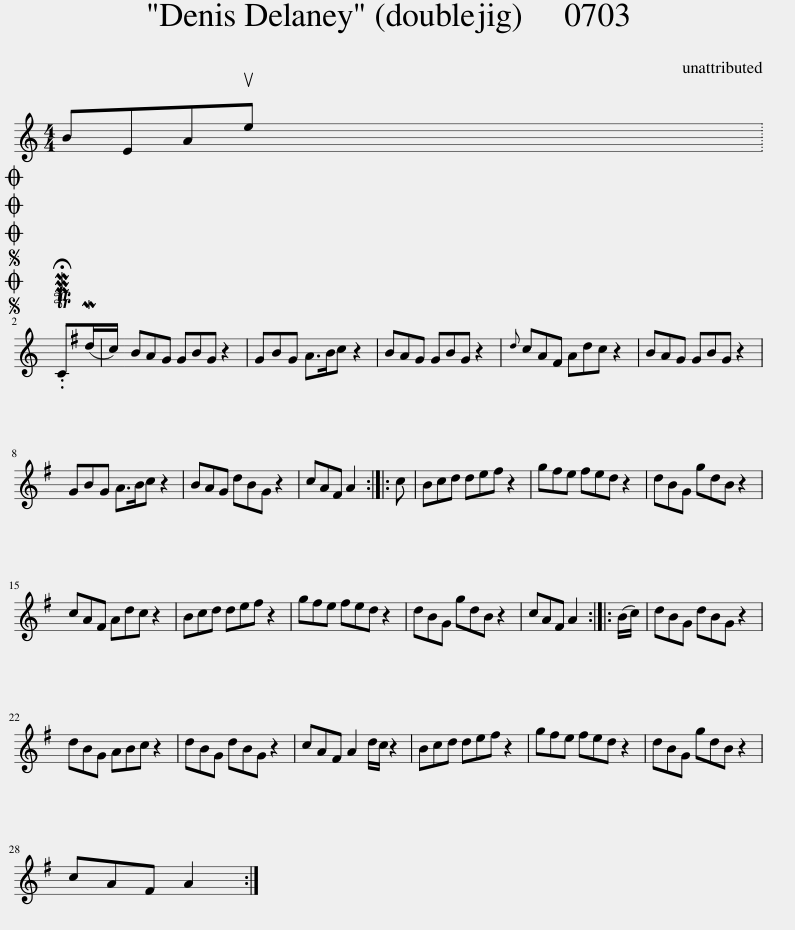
X:1
L:1/8
M:4/4
I:linebreak $
K:C
V:1 treble
V:1
 BEAue x2002 |$SOSOOO .!fermata!PMTC(Md/c/) | BAG GBG z2 | GBG A>Bc z2 | BAG GBG z2 | %5
{d} cA^F Adc z2 | BAG GBG z2 |$ GBG A>Bc z2 | BAG dBG z2 | cA^F A2 :: %10
 c | Bcd de^f z2 | g^fe fed z2 | dBG gdB z2 |$ cA^F Adc z2 | %15
 Bcd de^f z2 | g^fe fed z2 | dBG gdB z2 | cA^F A2 :: (B/c/) | %20
 dBG dBG z2 |$ dBG ABc z2 | dBG dBG z2 | cA^F A2 d/c/ z2 | Bcd de^f z2 | %25
 g^fe fed z2 | dBG gdB z2 |$ cA^F A2 :| %28
